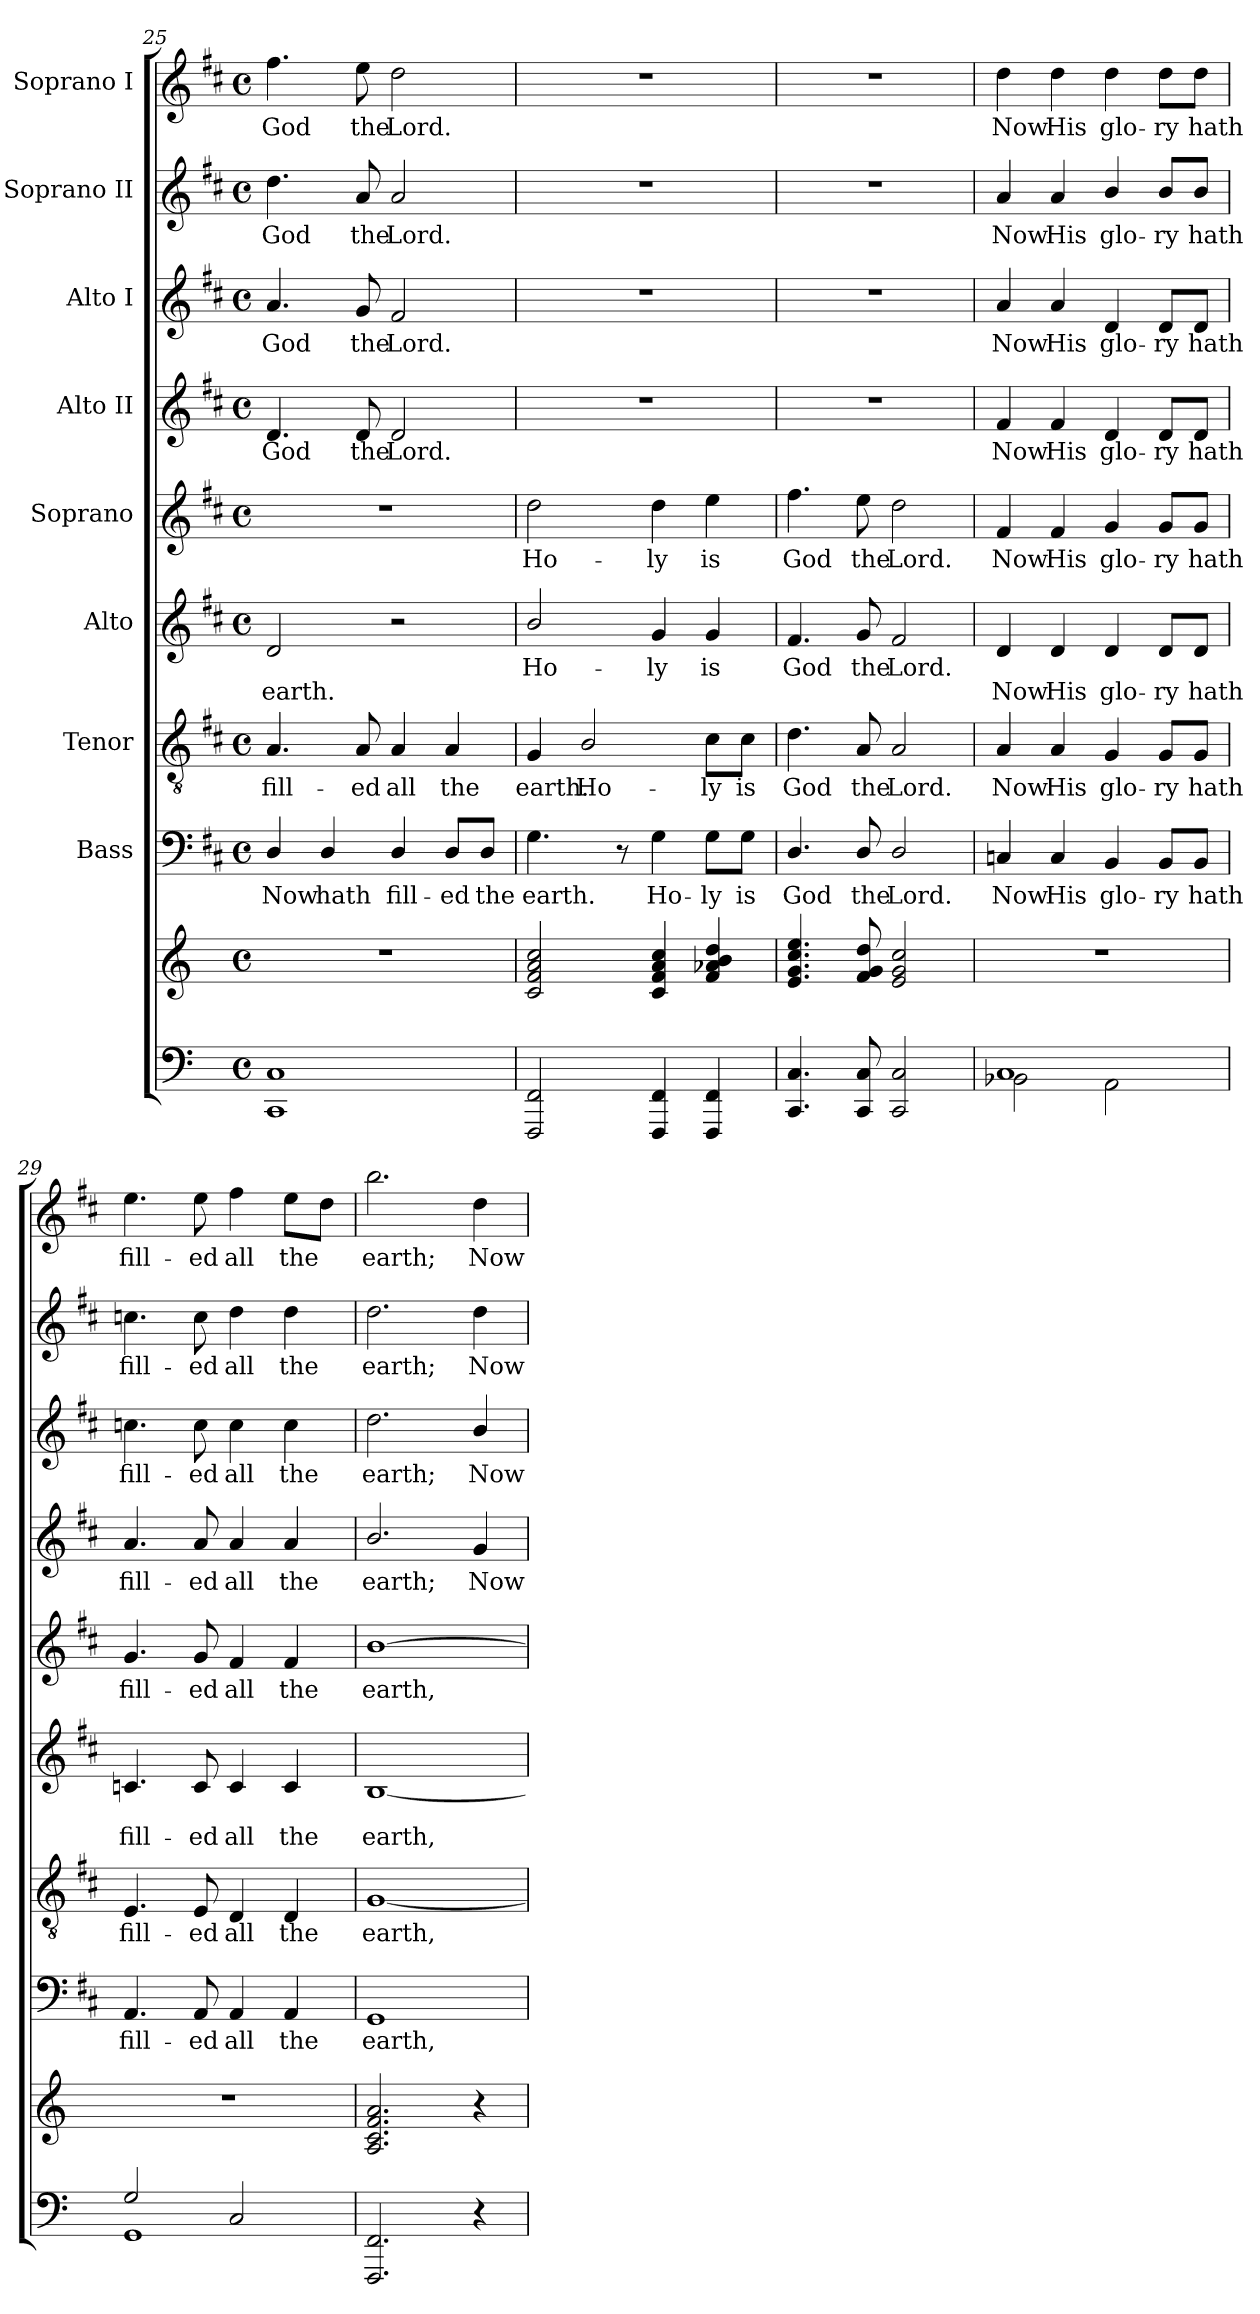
**kern	**kern	**kern	**text	**kern	**text	**kern	**text	**text	**kern	**text	**kern	**text	**kern	**text	**kern	**text	**kern	**text
*part9	*part9	*part8	*part8	*part7	*part7	*part6	*part6	*part6	*part5	*part5	*part4	*part4	*part3	*part3	*part2	*part2	*part1	*part1
*staff10	*staff9	*staff8	*staff8	*staff7	*staff7	*staff6	*staff6	*staff6	*staff5	*staff5	*staff4	*staff4	*staff3	*staff3	*staff2	*staff2	*staff1	*staff1
*	*	*I"Bass	*	*I"Tenor	*	*I"Alto	*	*	*I"Soprano	*	*I"Alto II	*	*I"Alto I	*	*I"Soprano II	*	*I"Soprano I	*
*clefF4	*clefG2	*clefF4	*	*clefGv2	*	*clefG2	*	*	*clefG2	*	*clefG2	*	*clefG2	*	*clefG2	*	*clefG2	*
*	*	*ITrd1c2	*	*ITrd1c2	*	*ITrd1c2	*	*	*ITrd1c2	*	*ITrd1c2	*	*ITrd1c2	*	*ITrd1c2	*	*ITrd1c2	*
*k[]	*k[]	*k[]	*	*k[]	*	*k[]	*	*	*k[]	*	*k[]	*	*k[]	*	*k[]	*	*k[]	*
*C:	*C:	*C:	*	*C:	*	*C:	*	*	*C:	*	*C:	*	*C:	*	*C:	*	*C:	*
*M4/4	*M4/4	*M4/4	*	*M4/4	*	*M4/4	*	*	*M4/4	*	*M4/4	*	*M4/4	*	*M4/4	*	*M4/4	*
*met(c)	*met(c)	*met(c)	*	*met(c)	*	*met(c)	*	*	*met(c)	*	*met(c)	*	*met(c)	*	*met(c)	*	*met(c)	*
=25	=25	=25	=25	=25	=25	=25	=25	=25	=25	=25	=25	=25	=25	=25	=25	=25	=25	=25
1CC 1C	1r	4C/	Now	4.G/	fill-	2c/	.	earth.	1r	.	4.c/	God	4.g/	God	4.cc\	God	4.ee\	God
.	.	4C/	hath	.	.	.	.	.	.	.	.	.	.	.	.	.	.	.
.	.	.	.	8G/	-ed	.	.	.	.	.	8c/	the	8f/	the	8g/	the	8dd\	the
.	.	4C/	fill-	4G/	all	2r	.	.	.	.	2c/	Lord.	2e/	Lord.	2g/	Lord.	2cc\	Lord.
.	.	8C/L	-ed	4G/	the	.	.	.	.	.	.	.	.	.	.	.	.	.
.	.	8C/J	the	.	.	.	.	.	.	.	.	.	.	.	.	.	.	.
=26	=26	=26	=26	=26	=26	=26	=26	=26	=26	=26	=26	=26	=26	=26	=26	=26	=26	=26
2FFF/ 2FF/	2c/ 2f/ 2a/ 2cc/	4.F\	earth.	4F/	earth.	2a/	Ho-	.	2cc\	Ho-	1r	.	1r	.	1r	.	1r	.
.	.	.	.	2A/	Ho-	.	.	.	.	.	.	.	.	.	.	.	.	.
.	.	8r	.	.	.	.	.	.	.	.	.	.	.	.	.	.	.	.
4FFF/ 4FF/	4c/ 4f/ 4a/ 4cc/	4F\	Ho-	.	.	4f/	-ly	.	4cc\	-ly	.	.	.	.	.	.	.	.
4FFF/ 4FF/	4f/ 4a-X/ 4b/ 4dd/	8F\L	-ly	8B\L	-ly	4f/	is	.	4dd\	is	.	.	.	.	.	.	.	.
.	.	8F\J	is	8B\J	is	.	.	.	.	.	.	.	.	.	.	.	.	.
=27	=27	=27	=27	=27	=27	=27	=27	=27	=27	=27	=27	=27	=27	=27	=27	=27	=27	=27
4.CC/ 4.C/	4.e/ 4.g/ 4.cc/ 4.ee/	4.C/	God	4.c\	God	4.e/	God	.	4.ee\	God	1r	.	1r	.	1r	.	1r	.
8CC/ 8C/	8f/ 8g/ 8dd/	8C/	the	8G/	the	8f/	the	.	8dd\	the	.	.	.	.	.	.	.	.
2CC/ 2C/	2e/ 2g/ 2cc/	2C/	Lord.	2G/	Lord.	2e/	Lord.	.	2cc\	Lord.	.	.	.	.	.	.	.	.
!!LO:PB:g=z
=28	=28	=28	=28	=28	=28	=28	=28	=28	=28	=28	=28	=28	=28	=28	=28	=28	=28	=28
*^	*	*	*	*	*	*	*	*	*	*	*	*	*	*	*	*	*	*
1C	2BB-X\	1r	4BB-X/	Now	4G/	Now	4c/	.	Now	4e/	Now	4e/	Now	4g/	Now	4g/	Now	4cc\	Now
.	.	.	4BB-/	His	4G/	His	4c/	.	His	4e/	His	4e/	His	4g/	His	4g/	His	4cc\	His
.	2AA\	.	4AA/	glo-	4F/	glo-	4c/	.	glo-	4f/	glo-	4c/	glo-	4c/	glo-	4a/	glo-	4cc\	glo-
.	.	.	8AA/L	-ry	8F/L	-ry	8c/L	.	-ry	8f/L	-ry	8c/L	-ry	8c/L	-ry	8a/L	-ry	8cc\L	-ry
.	.	.	8AA/J	hath	8F/J	hath	8c/J	.	hath	8f/J	hath	8c/J	hath	8c/J	hath	8a/J	hath	8cc\J	hath
=29	=29	=29	=29	=29	=29	=29	=29	=29	=29	=29	=29	=29	=29	=29	=29	=29	=29	=29	=29
2G/	1GG	1r	4.GG/	fill-	4.D/	fill-	4.B-X/	.	fill-	4.f/	fill-	4.g/	fill-	4.b-X\	fill-	4.b-X\	fill-	4.dd\	fill-
.	.	.	8GG/	-ed	8D/	-ed	8B-/	.	-ed	8f/	-ed	8g/	-ed	8b-\	-ed	8b-\	-ed	8dd\	-ed
2C/	.	.	4GG/	all	4C/	all	4B-/	.	all	4e/	all	4g/	all	4b-\	all	4cc\	all	4ee\	all
.	.	.	4GG/	the	4C/	the	4B-/	.	the	4e/	the	4g/	the	4b-\	the	4cc\	the	8dd\L	the
.	.	.	.	.	.	.	.	.	.	.	.	.	.	.	.	.	.	8cc\J	.
*v	*v	*	*	*	*	*	*	*	*	*	*	*	*	*	*	*	*	*	*
=30	=30	=30	=30	=30	=30	=30	=30	=30	=30	=30	=30	=30	=30	=30	=30	=30	=30	=30
2.FFF/ 2.FF/	2.A/ 2.c/ 2.f/ 2.a/	1FF	earth,	[1F	earth,	[1A	.	earth,	[1a	earth,	2.a/	earth;	2.cc\	earth;	2.cc\	earth;	2.aa\	earth;
4r	4r	.	.	.	.	.	.	.	.	.	4f/	Now	4a/	Now	4cc\	Now	4cc\	Now
=	=	=	=	=	=	=	=	=	=	=	=	=	=	=	=	=	=	=
*-	*-	*-	*-	*-	*-	*-	*-	*-	*-	*-	*-	*-	*-	*-	*-	*-	*-	*-
